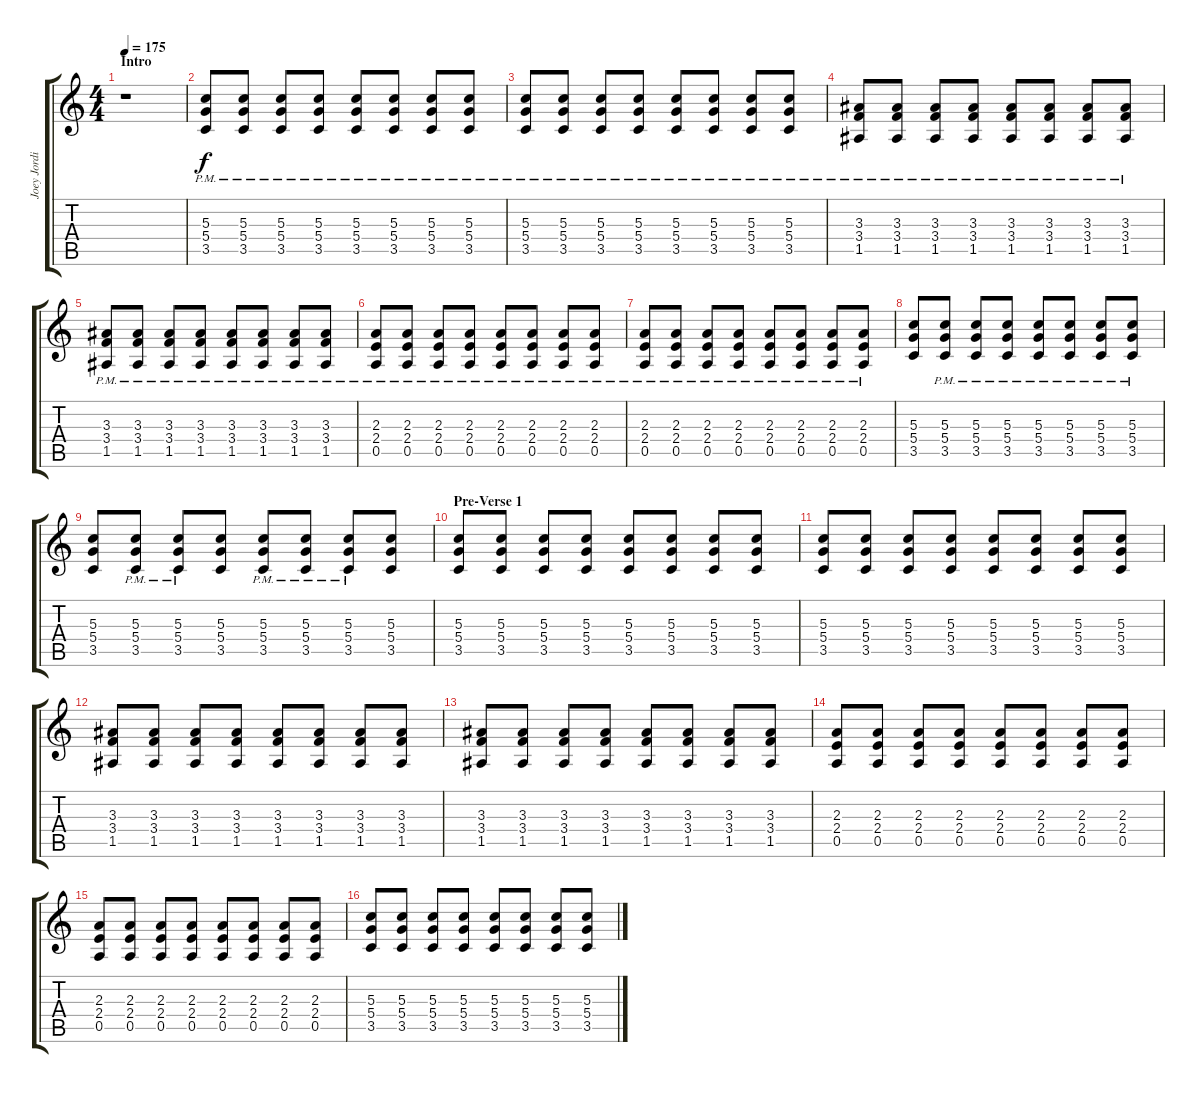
\track ("Joey Jordison (Rythm)" "Joey Jordi") {instrument overdrivenguitar}
\staff {score tabs}
\tuning (E4 B3 G3 D3 A2 E2) {hide}
\ts (4 4)
\section ("" "Intro")
\tempo 175
\clef g2
\ks c
r.1{dy f instrument overdrivenguitar} |
(5.3{pm} 5.4{pm} 3.5{pm}).8 (5.3{pm} 5.4{pm} 3.5{pm}).8 (5.3{pm} 5.4{pm} 3.5{pm}).8 (5.3{pm} 5.4{pm} 3.5{pm}).8 (5.3{pm} 5.4{pm} 3.5{pm}).8 (5.3{pm} 5.4{pm} 3.5{pm}).8 (5.3{pm} 5.4{pm} 3.5{pm}).8 (5.3{pm} 5.4{pm} 3.5{pm}).8 |
(5.3{pm} 5.4{pm} 3.5{pm}).8 (5.3{pm} 5.4{pm} 3.5{pm}).8 (5.3{pm} 5.4{pm} 3.5{pm}).8 (5.3{pm} 5.4{pm} 3.5{pm}).8 (5.3{pm} 5.4{pm} 3.5{pm}).8 (5.3{pm} 5.4{pm} 3.5{pm}).8 (5.3{pm} 5.4{pm} 3.5{pm}).8 (5.3{pm} 5.4{pm} 3.5{pm}).8 |
(3.3{pm} 3.4{pm} 1.5{pm}).8 (3.3{pm} 3.4{pm} 1.5{pm}).8 (3.3{pm} 3.4{pm} 1.5{pm}).8 (3.3{pm} 3.4{pm} 1.5{pm}).8 (3.3{pm} 3.4{pm} 1.5{pm}).8 (3.3{pm} 3.4{pm} 1.5{pm}).8 (3.3{pm} 3.4{pm} 1.5{pm}).8 (3.3{pm} 3.4{pm} 1.5{pm}).8 |
(3.3{pm} 3.4{pm} 1.5{pm}).8 (3.3{pm} 3.4{pm} 1.5{pm}).8 (3.3{pm} 3.4{pm} 1.5{pm}).8 (3.3{pm} 3.4{pm} 1.5{pm}).8 (3.3{pm} 3.4{pm} 1.5{pm}).8 (3.3{pm} 3.4{pm} 1.5{pm}).8 (3.3{pm} 3.4{pm} 1.5{pm}).8 (3.3{pm} 3.4{pm} 1.5{pm}).8 |
(2.3{pm} 2.4{pm} 0.5{pm}).8 (2.3{pm} 2.4{pm} 0.5{pm}).8 (2.3{pm} 2.4{pm} 0.5{pm}).8 (2.3{pm} 2.4{pm} 0.5{pm}).8 (2.3{pm} 2.4{pm} 0.5{pm}).8 (2.3{pm} 2.4{pm} 0.5{pm}).8 (2.3{pm} 2.4{pm} 0.5{pm}).8 (2.3{pm} 2.4{pm} 0.5{pm}).8 |
(2.3{pm} 2.4{pm} 0.5{pm}).8 (2.3{pm} 2.4{pm} 0.5{pm}).8 (2.3{pm} 2.4{pm} 0.5{pm}).8 (2.3{pm} 2.4{pm} 0.5{pm}).8 (2.3{pm} 2.4{pm} 0.5{pm}).8 (2.3{pm} 2.4{pm} 0.5{pm}).8 (2.3{pm} 2.4{pm} 0.5{pm}).8 (2.3{pm} 2.4{pm} 0.5{pm}).8 |
(5.3 5.4 3.5).8 (5.3{pm} 5.4{pm} 3.5{pm}).8 (5.3{pm} 5.4{pm} 3.5{pm}).8 (5.3{pm} 5.4{pm} 3.5{pm}).8 (5.3{pm} 5.4{pm} 3.5{pm}).8 (5.3{pm} 5.4{pm} 3.5{pm}).8 (5.3{pm} 5.4{pm} 3.5{pm}).8 (5.3{pm} 5.4{pm} 3.5{pm}).8 |
(5.3 5.4 3.5).8 (5.3{pm} 5.4{pm} 3.5{pm}).8 (5.3{pm} 5.4{pm} 3.5{pm}).8 (5.3 5.4 3.5).8 (5.3{pm} 5.4{pm} 3.5{pm}).8 (5.3{pm} 5.4{pm} 3.5{pm}).8 (5.3{pm} 5.4{pm} 3.5{pm}).8 (5.3 5.4 3.5).8 |
\section ("" "Pre-Verse 1")
(5.3 5.4 3.5).8 (5.3 5.4 3.5).8 (5.3 5.4 3.5).8 (5.3 5.4 3.5).8 (5.3 5.4 3.5).8 (5.3 5.4 3.5).8 (5.3 5.4 3.5).8 (5.3 5.4 3.5).8 |
(5.3 5.4 3.5).8 (5.3 5.4 3.5).8 (5.3 5.4 3.5).8 (5.3 5.4 3.5).8 (5.3 5.4 3.5).8 (5.3 5.4 3.5).8 (5.3 5.4 3.5).8 (5.3 5.4 3.5).8 |
(3.3 3.4 1.5).8 (3.3 3.4 1.5).8 (3.3 3.4 1.5).8 (3.3 3.4 1.5).8 (3.3 3.4 1.5).8 (3.3 3.4 1.5).8 (3.3 3.4 1.5).8 (3.3 3.4 1.5).8 |
(3.3 3.4 1.5).8 (3.3 3.4 1.5).8 (3.3 3.4 1.5).8 (3.3 3.4 1.5).8 (3.3 3.4 1.5).8 (3.3 3.4 1.5).8 (3.3 3.4 1.5).8 (3.3 3.4 1.5).8 |
(2.3 2.4 0.5).8 (2.3 2.4 0.5).8 (2.3 2.4 0.5).8 (2.3 2.4 0.5).8 (2.3 2.4 0.5).8 (2.3 2.4 0.5).8 (2.3 2.4 0.5).8 (2.3 2.4 0.5).8 |
(2.3 2.4 0.5).8 (2.3 2.4 0.5).8 (2.3 2.4 0.5).8 (2.3 2.4 0.5).8 (2.3 2.4 0.5).8 (2.3 2.4 0.5).8 (2.3 2.4 0.5).8 (2.3 2.4 0.5).8 |
(5.3 5.4 3.5).8 (5.3 5.4 3.5).8 (5.3 5.4 3.5).8 (5.3 5.4 3.5).8 (5.3 5.4 3.5).8 (5.3 5.4 3.5).8 (5.3 5.4 3.5).8 (5.3 5.4 3.5).8
